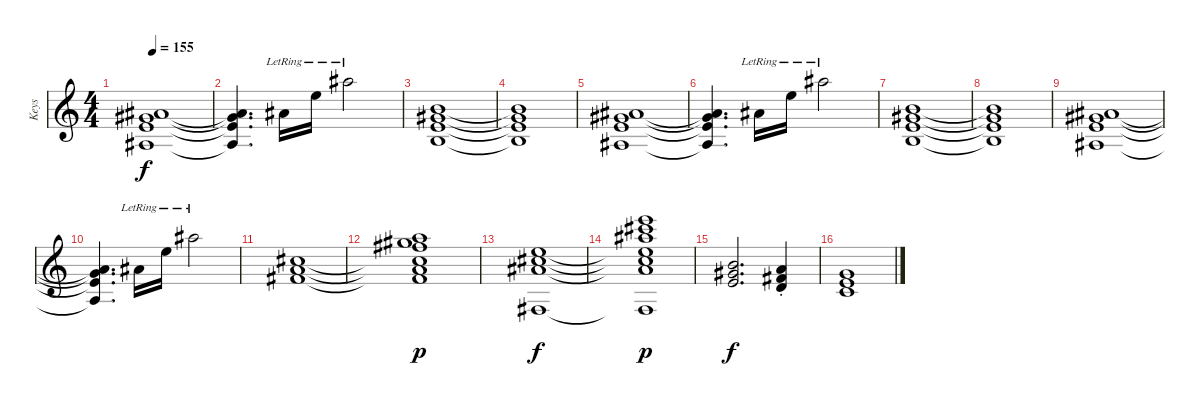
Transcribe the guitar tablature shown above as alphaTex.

\track ("Keys" "Keys") {instrument electricpiano1}
\staff {score}
\tuning (E4 B3 G3 D3 A2 E2 B1) {hide}
\ts (4 4)
\tempo 155
\clef g2
\ks c
(6.1 9.2 9.3 8.4).1{dy f} |
(6.1{t} 9.2{t} 9.3{t} 8.4{t}).4{d} 15.3{lr}.16 17.2{lr}.16 18.1{lr}.2 |
(0.1 9.2 16.3 9.4).1 |
(0.1{t} 9.2{t} 16.3{t} 9.4{t}).1 |
(6.1 9.2 9.3 8.4).1 |
(6.1{t} 9.2{t} 9.3{t} 8.4{t}).4{d} 15.3{lr}.16 17.2{lr}.16 18.1{lr}.2 |
(0.1 9.2 16.3 9.4).1 |
(0.1{t} 9.2{t} 16.3{t} 9.4{t}).1 |
(6.1 9.2 9.3 8.4).1 |
(6.1{t} 9.2{t} 9.3{t} 8.4{t}).4{d} 15.3{lr}.16 17.2{lr}.16 18.1{lr}.2 |
(23.4 24.5 26.6).1{bd 480} |
(17.1 21.2 23.3 23.4{t} 24.5{t} 26.6{t}).1{bd 480 dy p} |
(26.4 28.5 30.6 19.7).1{bd 480 dy f} |
(24.1 26.2 27.3 26.4{t} 28.5{t} 30.6{t} 19.7{t}).1{bu 480 dy p} |
(0.1 9.2 16.3).2{d dy f} (2.1{st} 3.2{st} 14.3{st}).4 |
(0.1 1.2 12.3).1
